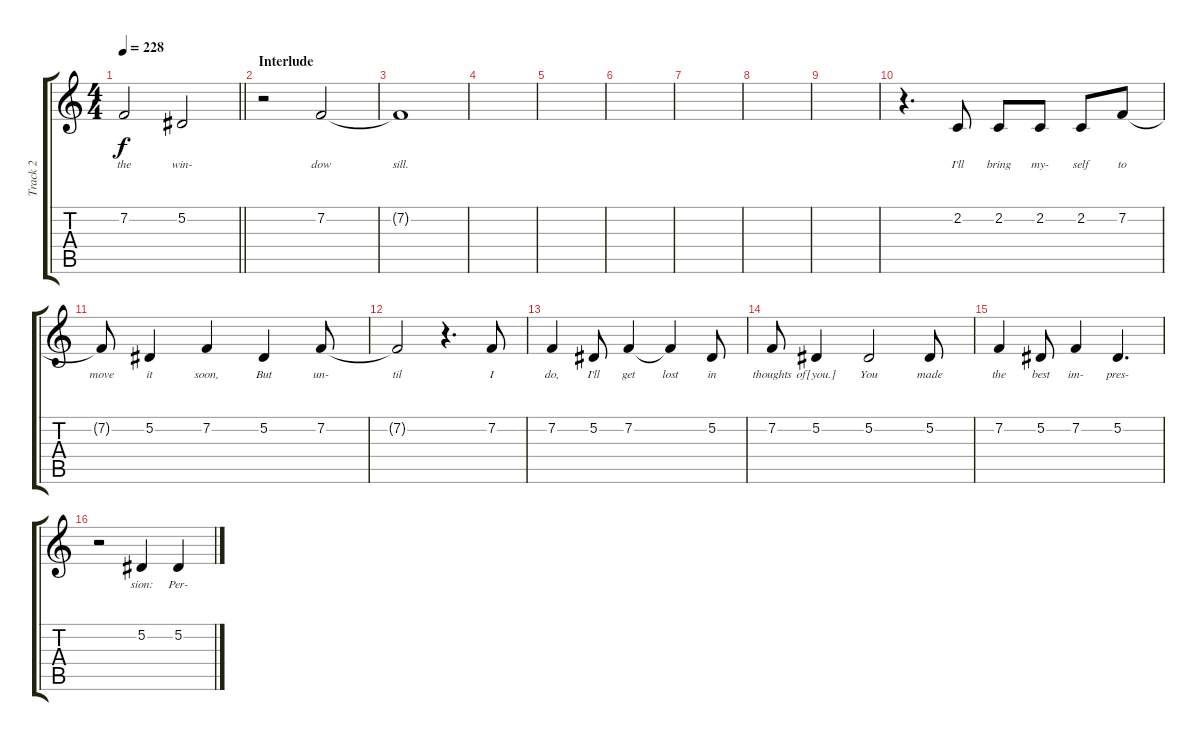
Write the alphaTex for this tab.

\track ("Track 2" "Track 2") {instrument clarinet}
\staff {score tabs}
\tuning (Eb4 Bb3 Gb3 Db3 Ab2 Eb2) {hide}
\ts (4 4)
\tempo 228
\clef g2
\barLineRight lightlight
\ks c
7.2.2{lyrics (0 "the") lyrics (1 "") lyrics (2 "") lyrics (3 "") lyrics (4 "") dy f} 5.2.2{lyrics (0 "win-") lyrics (1 "") lyrics (2 "") lyrics (3 "") lyrics (4 "")} |
\section ("" "Interlude")
r.2 7.2.2{lyrics (0 "dow") lyrics (1 "") lyrics (2 "") lyrics (3 "") lyrics (4 "")} |
7.2{t}.1{lyrics (0 "sill.") lyrics (1 "") lyrics (2 "") lyrics (3 "") lyrics (4 "")} |
|
|
|
|
|
|
r.4{d} 2.2.8{lyrics (0 "I'll") lyrics (1 "") lyrics (2 "") lyrics (3 "") lyrics (4 "")} 2.2.8{lyrics (0 "bring") lyrics (1 "") lyrics (2 "") lyrics (3 "") lyrics (4 "")} 2.2.8{lyrics (0 "my-") lyrics (1 "") lyrics (2 "") lyrics (3 "") lyrics (4 "")} 2.2.8{lyrics (0 "self") lyrics (1 "") lyrics (2 "") lyrics (3 "") lyrics (4 "")} 7.2.8{lyrics (0 "to") lyrics (1 "") lyrics (2 "") lyrics (3 "") lyrics (4 "")} |
7.2{t}.8{lyrics (0 "move") lyrics (1 "") lyrics (2 "") lyrics (3 "") lyrics (4 "")} 5.2.4{lyrics (0 "it") lyrics (1 "") lyrics (2 "") lyrics (3 "") lyrics (4 "")} 7.2.4{lyrics (0 "soon,") lyrics (1 "") lyrics (2 "") lyrics (3 "") lyrics (4 "")} 5.2.4{lyrics (0 "But") lyrics (1 "") lyrics (2 "") lyrics (3 "") lyrics (4 "")} 7.2.8{lyrics (0 "un-") lyrics (1 "") lyrics (2 "") lyrics (3 "") lyrics (4 "")} |
7.2{t}.2{lyrics (0 "til") lyrics (1 "") lyrics (2 "") lyrics (3 "") lyrics (4 "")} r.4{d} 7.2.8{lyrics (0 "I") lyrics (1 "") lyrics (2 "") lyrics (3 "") lyrics (4 "")} |
7.2.4{lyrics (0 "do,") lyrics (1 "") lyrics (2 "") lyrics (3 "") lyrics (4 "")} 5.2.8{lyrics (0 "I'll") lyrics (1 "") lyrics (2 "") lyrics (3 "") lyrics (4 "")} 7.2.4{lyrics (0 "get") lyrics (1 "") lyrics (2 "") lyrics (3 "") lyrics (4 "")} 7.2{t}.4{lyrics (0 "lost") lyrics (1 "") lyrics (2 "") lyrics (3 "") lyrics (4 "")} 5.2.8{lyrics (0 "in") lyrics (1 "") lyrics (2 "") lyrics (3 "") lyrics (4 "")} |
7.2.8{lyrics (0 "thoughts") lyrics (1 "") lyrics (2 "") lyrics (3 "") lyrics (4 "")} 5.2.4{lyrics (0 "of[you.]") lyrics (1 "") lyrics (2 "") lyrics (3 "") lyrics (4 "")} 5.2.2{lyrics (0 "You") lyrics (1 "") lyrics (2 "") lyrics (3 "") lyrics (4 "")} 5.2.8{lyrics (0 "made") lyrics (1 "") lyrics (2 "") lyrics (3 "") lyrics (4 "")} |
7.2.4{lyrics (0 "the") lyrics (1 "") lyrics (2 "") lyrics (3 "") lyrics (4 "")} 5.2.8{lyrics (0 "best") lyrics (1 "") lyrics (2 "") lyrics (3 "") lyrics (4 "")} 7.2.4{lyrics (0 "im-") lyrics (1 "") lyrics (2 "") lyrics (3 "") lyrics (4 "")} 5.2.4{d lyrics (0 "pres-") lyrics (1 "") lyrics (2 "") lyrics (3 "") lyrics (4 "")} |
r.2 5.2.4{lyrics (0 "sion:") lyrics (1 "") lyrics (2 "") lyrics (3 "") lyrics (4 "")} 5.2.4{lyrics (0 "Per-") lyrics (1 "") lyrics (2 "") lyrics (3 "") lyrics (4 "")}
